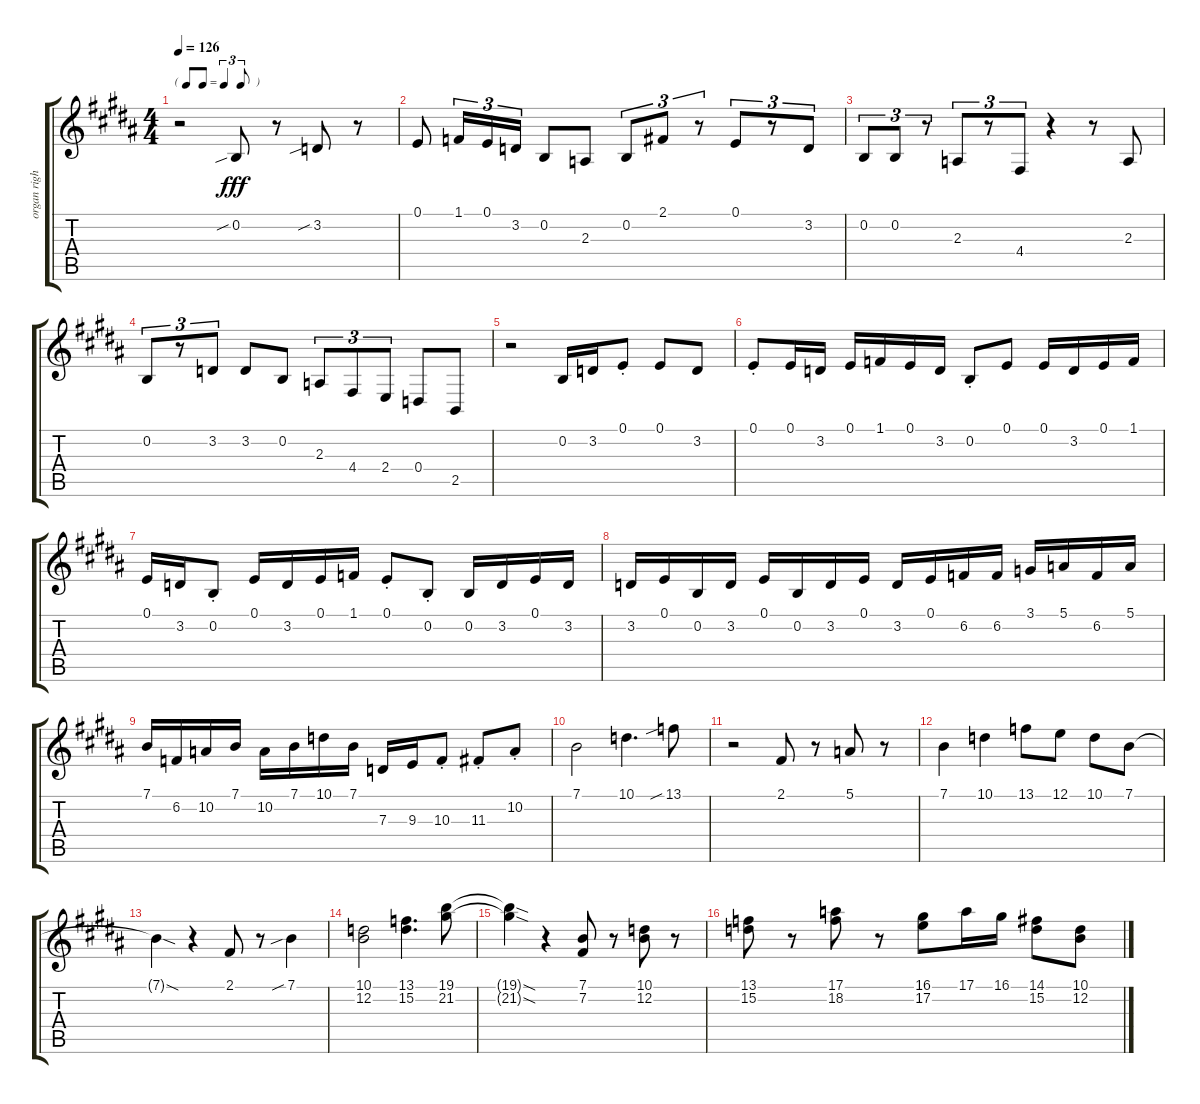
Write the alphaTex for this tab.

\track ("organ right hand" "organ righ") {instrument rockorgan}
\staff {score tabs}
\tuning (E4 B3 G3 D3 A2 E2) {hide}
\ts (4 4)
\tf triplet8th
\tempo 126
\clef g2
\ks b
r.2{dy fff} 0.2{sib}.8 r.8 3.2{sib}.8 r.8 |
0.1.8 1.1.16{tu (3 2)} 0.1.16{tu (3 2)} 3.2.16{tu (3 2)} 0.2.8 2.3.8 0.2.8{tu (3 2)} 2.1.8{tu (3 2)} r.8{tu (3 2)} 0.1.8{tu (3 2)} r.8{tu (3 2)} 3.2.8{tu (3 2)} |
0.2.8{tu (3 2)} 0.2.8{tu (3 2)} r.8{tu (3 2)} 2.3.8{tu (3 2)} r.8{tu (3 2)} 4.4.8{tu (3 2)} r.4 r.8 2.3.8 |
0.2.8{tu (3 2)} r.8{tu (3 2)} 3.2.8{tu (3 2)} 3.2.8 0.2.8 2.3.8{tu (3 2)} 4.4.8{tu (3 2)} 2.4.8{tu (3 2)} 0.4.8 2.5.8 |
r.2 0.2.16 3.2.16 0.1{st}.8 0.1.8 3.2.8 |
0.1{st}.8 0.1.16 3.2.16 0.1.16 1.1.16 0.1.16 3.2.16 0.2{st}.8 0.1.8 0.1.16 3.2.16 0.1.16 1.1.16 |
0.1.16 3.2.16 0.2{st}.8 0.1.16 3.2.16 0.1.16 1.1.16 0.1{st}.8 0.2{st}.8 0.2.16 3.2.16 0.1.16 3.2.16 |
3.2.16 0.1.16 0.2.16 3.2.16 0.1.16 0.2.16 3.2.16 0.1.16 3.2.16 0.1.16 6.2.16 6.2.16 3.1.16 5.1.16 6.2.16 5.1.16 |
7.1.16 6.2.16 10.2.16 7.1.16 10.2.16 7.1.16 10.1.16 7.1.16 7.3.16 9.3.16 10.3{st}.8 11.3{st}.8 10.2{st}.8 |
7.1.2 10.1.4{d} 13.1{sib}.8 |
r.2 2.1.8 r.8 5.1.8 r.8 |
7.1.4 10.1.4 13.1.8 12.1.8 10.1.8 7.1.8 |
7.1{sod t}.4 r.4 2.1.8 r.8 7.1{sib}.4 |
(10.1 12.2).2 (13.1 15.2).4{d} (19.1 21.2).8 |
(19.1{sod t} 21.2{sod t}).4 r.4 (7.1 7.2).8 r.8 (10.1 12.2).8 r.8 |
(13.1 15.2).8 r.8 (17.1 18.2).8 r.8 (16.1 17.2).8 17.1.16 16.1.16 (14.1 15.2).8 (10.1 12.2).8
